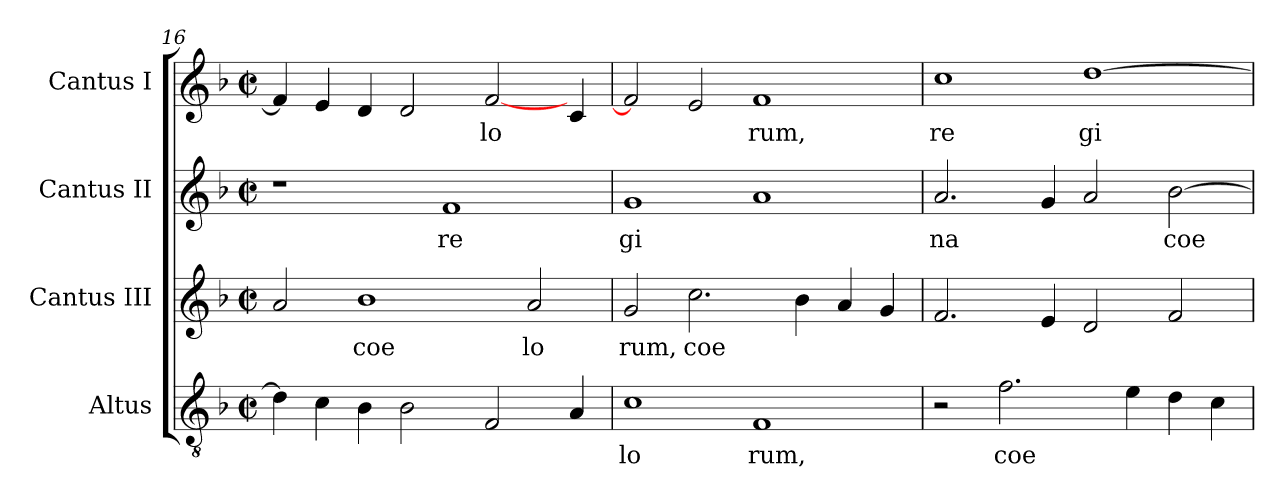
**kern	**text	**kern	**text	**kern	**text	**kern	**text
*part4	*part4	*part3	*part3	*part2	*part2	*part1	*part1
*staff4	*staff4	*staff3	*staff3	*staff2	*staff2	*staff1	*staff1
*I"Altus	*	*I"Cantus III	*	*I"Cantus II	*	*I"Cantus I	*
*clefGv2	*	*clefG2	*	*clefG2	*	*clefG2	*
*k[b-]	*	*k[b-]	*	*k[b-]	*	*k[b-]	*
*F:	*	*F:	*	*F:	*	*F:	*
*M2/2	*	*M2/2	*	*M2/2	*	*M2/2	*
*met(c|)	*	*met(c|)	*	*met(c|)	*	*met(c|)	*
=16	=16	=16	=16	=16	=16	=16	=16
4d\]	.	2a/	.	1r	.	4f/]	.
4c\	.	.	.	.	.	4e/	.
!	!	!	!LO:LY:b:cj	!	!	!	!
4B-\	.	1b-	coe	.	.	4d/	.
2B-\	.	.	.	.	.	2d/	.
!	!	!	!	!	!LO:LY:b:cj	!	!
.	.	.	.	1f	re	.	.
!	!	!	!	!	!	!	!LO:LY:b:cj
2F/	.	.	.	.	.	[<2f/	lo
!	!	!	!LO:LY:b:cj	!	!	!	!
.	.	2a/	lo	.	.	.	.
4A/	.	.	.	.	.	4c/	.
=17	=17	=17	=17	=17	=17	=17	=17
!	!LO:LY:b:cj	!	!LO:LY:b:cj	!	!LO:LY:b:cj	!	!
1c	lo	2g/	rum,	1g	gi	2f/]	.
!	!	!	!LO:LY:b	!	!	!	!
.	.	2.cc\	coe	.	.	2e/	.
!	!LO:LY:b:cj	!	!	!	!	!	!LO:LY:b:cj
1F	rum,	.	.	1a	.	1f	rum,
.	.	4b-\	.	.	.	.	.
.	.	4a/	.	.	.	.	.
.	.	4g/	.	.	.	.	.
=18	=18	=18	=18	=18	=18	=18	=18
!	!	!	!	!	!LO:LY:b:cj	!	!LO:LY:b:cj
2r	.	2.f/	.	2.a/	na	1cc	re
!	!LO:LY:b	!	!	!	!	!	!
2.f\	coe	.	.	.	.	.	.
.	.	4e/	.	4g/	.	.	.
!	!	!	!	!	!	!	!LO:LY:b:cj
.	.	2d/	.	2a/	.	[<1dd	gi
4e\	.	.	.	.	.	.	.
!	!	!	!	!	!LO:LY:b	!	!
4d\	.	2f/	.	[>2b-\	coe	.	.
4c\	.	.	.	.	.	.	.
=	=	=	=	=	=	=	=
*-	*-	*-	*-	*-	*-	*-	*-
